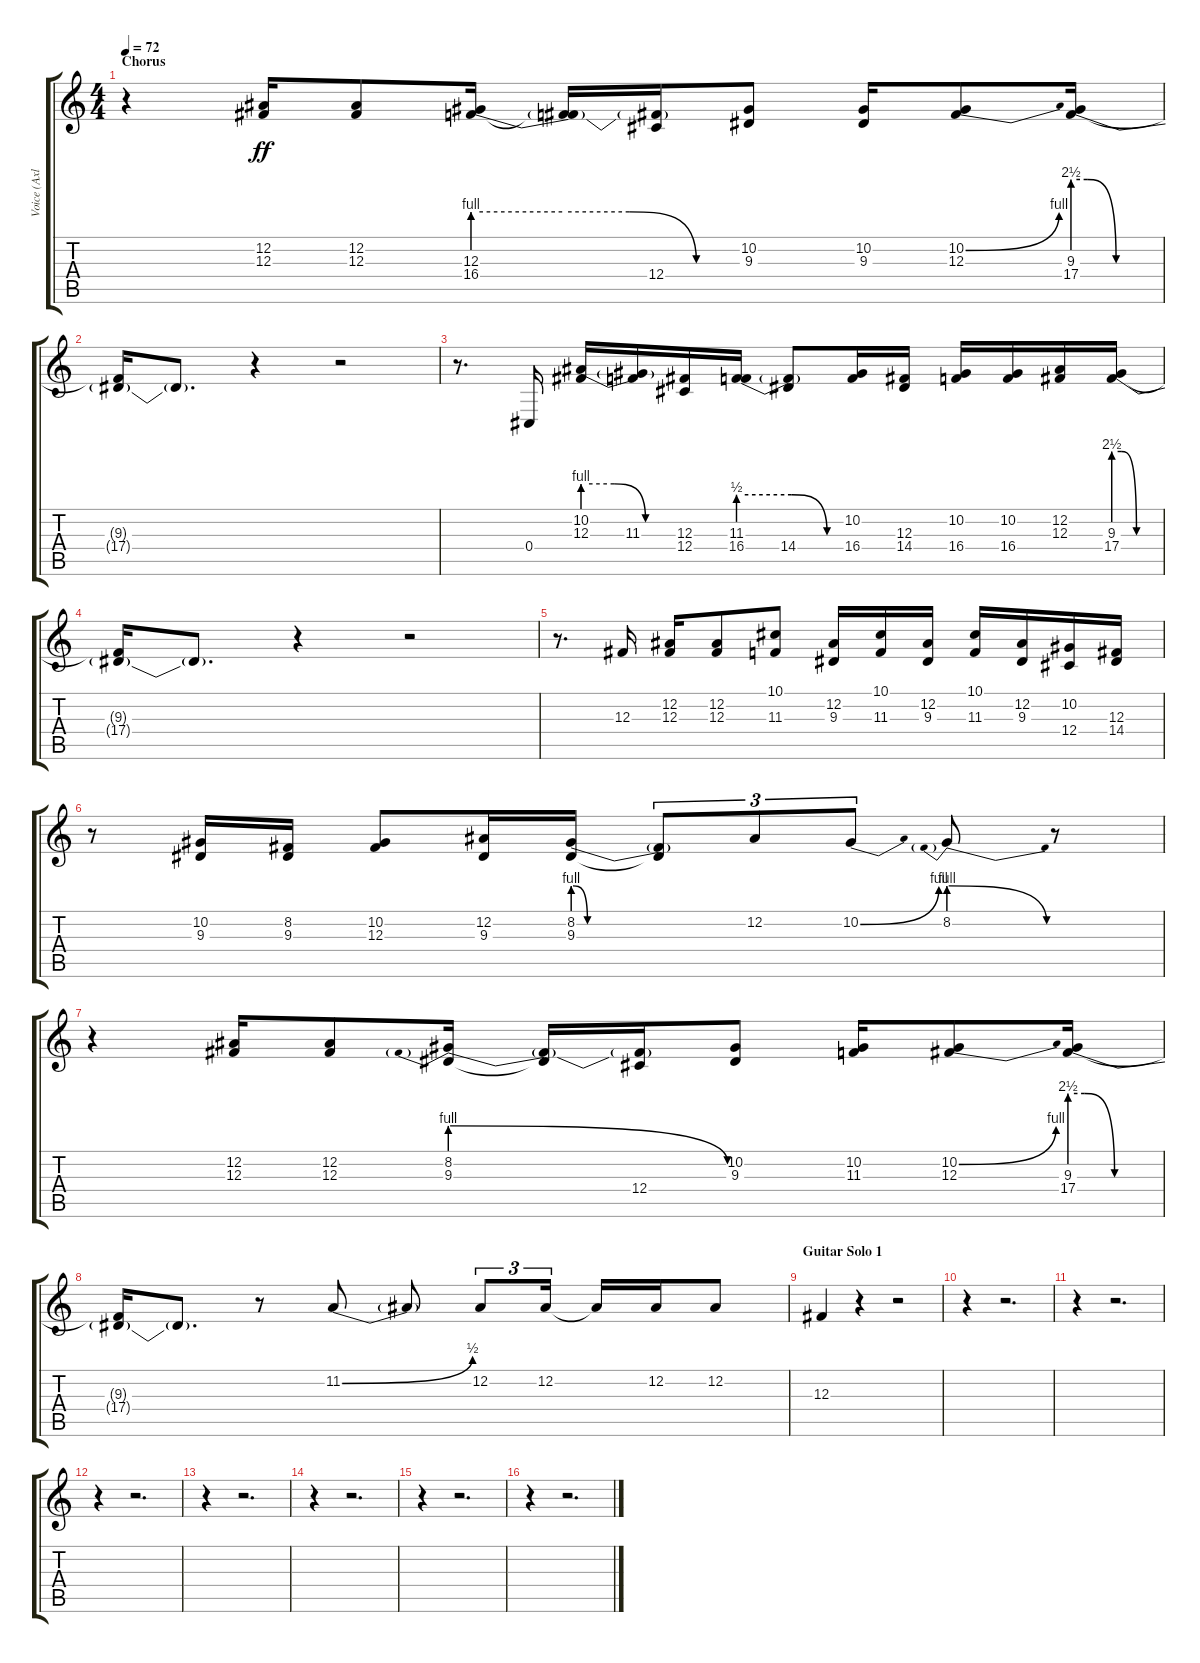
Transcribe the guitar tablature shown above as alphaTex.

\track ("Voice (Axl)" "Voice (Axl") {instrument lead2sawtooth}
\staff {score tabs}
\tuning (Eb4 Bb3 Gb3 Db3 Ab2 Eb2) {hide}
\ts (4 4)
\section ("" "Chorus")
\tempo 72
\clef g2
\ks c
r.4{dy f} (12.2 12.3).16{dy ff} (12.2 12.3).8 (12.3{be (custom 0 4 20 4 35 4 50 0 60 0)} 16.4).16 (12.3{t} 16.4{t}).16 (12.3{t} 12.4).16 (10.2 9.3).8 (10.2 9.3).16 (10.2{be (bend 0 0 60 4)} 12.3).8 (9.3{be (custom 0 10 10 10 30 0 40 0 60 0)} 17.4).16 |
(9.3{t} 17.4{t}).16 9.3{t}.8{d} r.4 r.2 |
r.8{d} 0.4.16 (10.2{be (custom 0 4 20 4 40 0 60 0)} 12.3).16 (10.2{t} 11.3).16 (12.3 12.4).16 (11.3{be (custom 0 2 30 2 50 0 60 0)} 16.4).16 (11.3{t} 14.4).8 (10.2 16.4).16 (12.3 14.4).16 (10.2 16.4).16 (10.2 16.4).16 (12.2 12.3).16 (9.3{be (custom 0 10 10 10 30 0 60 0)} 17.4).16 |
(9.3{t} 17.4{t}).16 9.3{t}.8{d} r.4 r.2 |
r.8{d} 12.3.16 (12.2 12.3).16 (12.2 12.3).8 (10.1 11.3).8 (12.2 9.3).16 (10.1 11.3).16 (12.2 9.3).16 (10.1 11.3).16 (12.2 9.3).16 (10.2 12.4).16 (12.3 14.4).16 |
r.8 (10.2 9.3).16 (8.2 9.3).16 (10.2 12.3).8 (12.2 9.3).16 (8.2{be (custom 0 4 5 0 15 0 40 0 60 0)} 9.3).16 (8.2{t} 9.3{t}).8{tu (3 2)} 12.2.8{tu (3 2)} 10.2{be (bend 0 0 60 4)}.8{tu (3 2)} 8.2{be (prebendrelease 0 4 60 0)}.8 r.8 |
r.4 (12.2 12.3).16 (12.2 12.3).8 (8.2{be (prebendrelease 0 4 60 0)} 9.3).16 (8.2{t} 9.3{t}).16 (8.2{t} 12.4).16 (10.2 9.3).8 (10.2 11.3).16 (10.2{be (bend 0 0 60 4)} 12.3).8 (9.3{be (custom 0 10 10 10 30 0 60 0)} 17.4).16 |
(9.3{t} 17.4{t}).16 9.3{t}.8{d} r.8 11.2{be (bend 0 0 60 2)}.8 11.2{t}.8 12.2.8{tu (3 2)} 12.2.16{tu (3 2)} 12.2{t}.16 12.2.16 12.2.8 |
\section ("" "Guitar Solo 1")
12.3.4 r.4 r.2 |
r.4 r.2{d} |
r.4 r.2{d} |
r.4 r.2{d} |
r.4 r.2{d} |
r.4 r.2{d} |
r.4 r.2{d} |
r.4 r.2{d}
